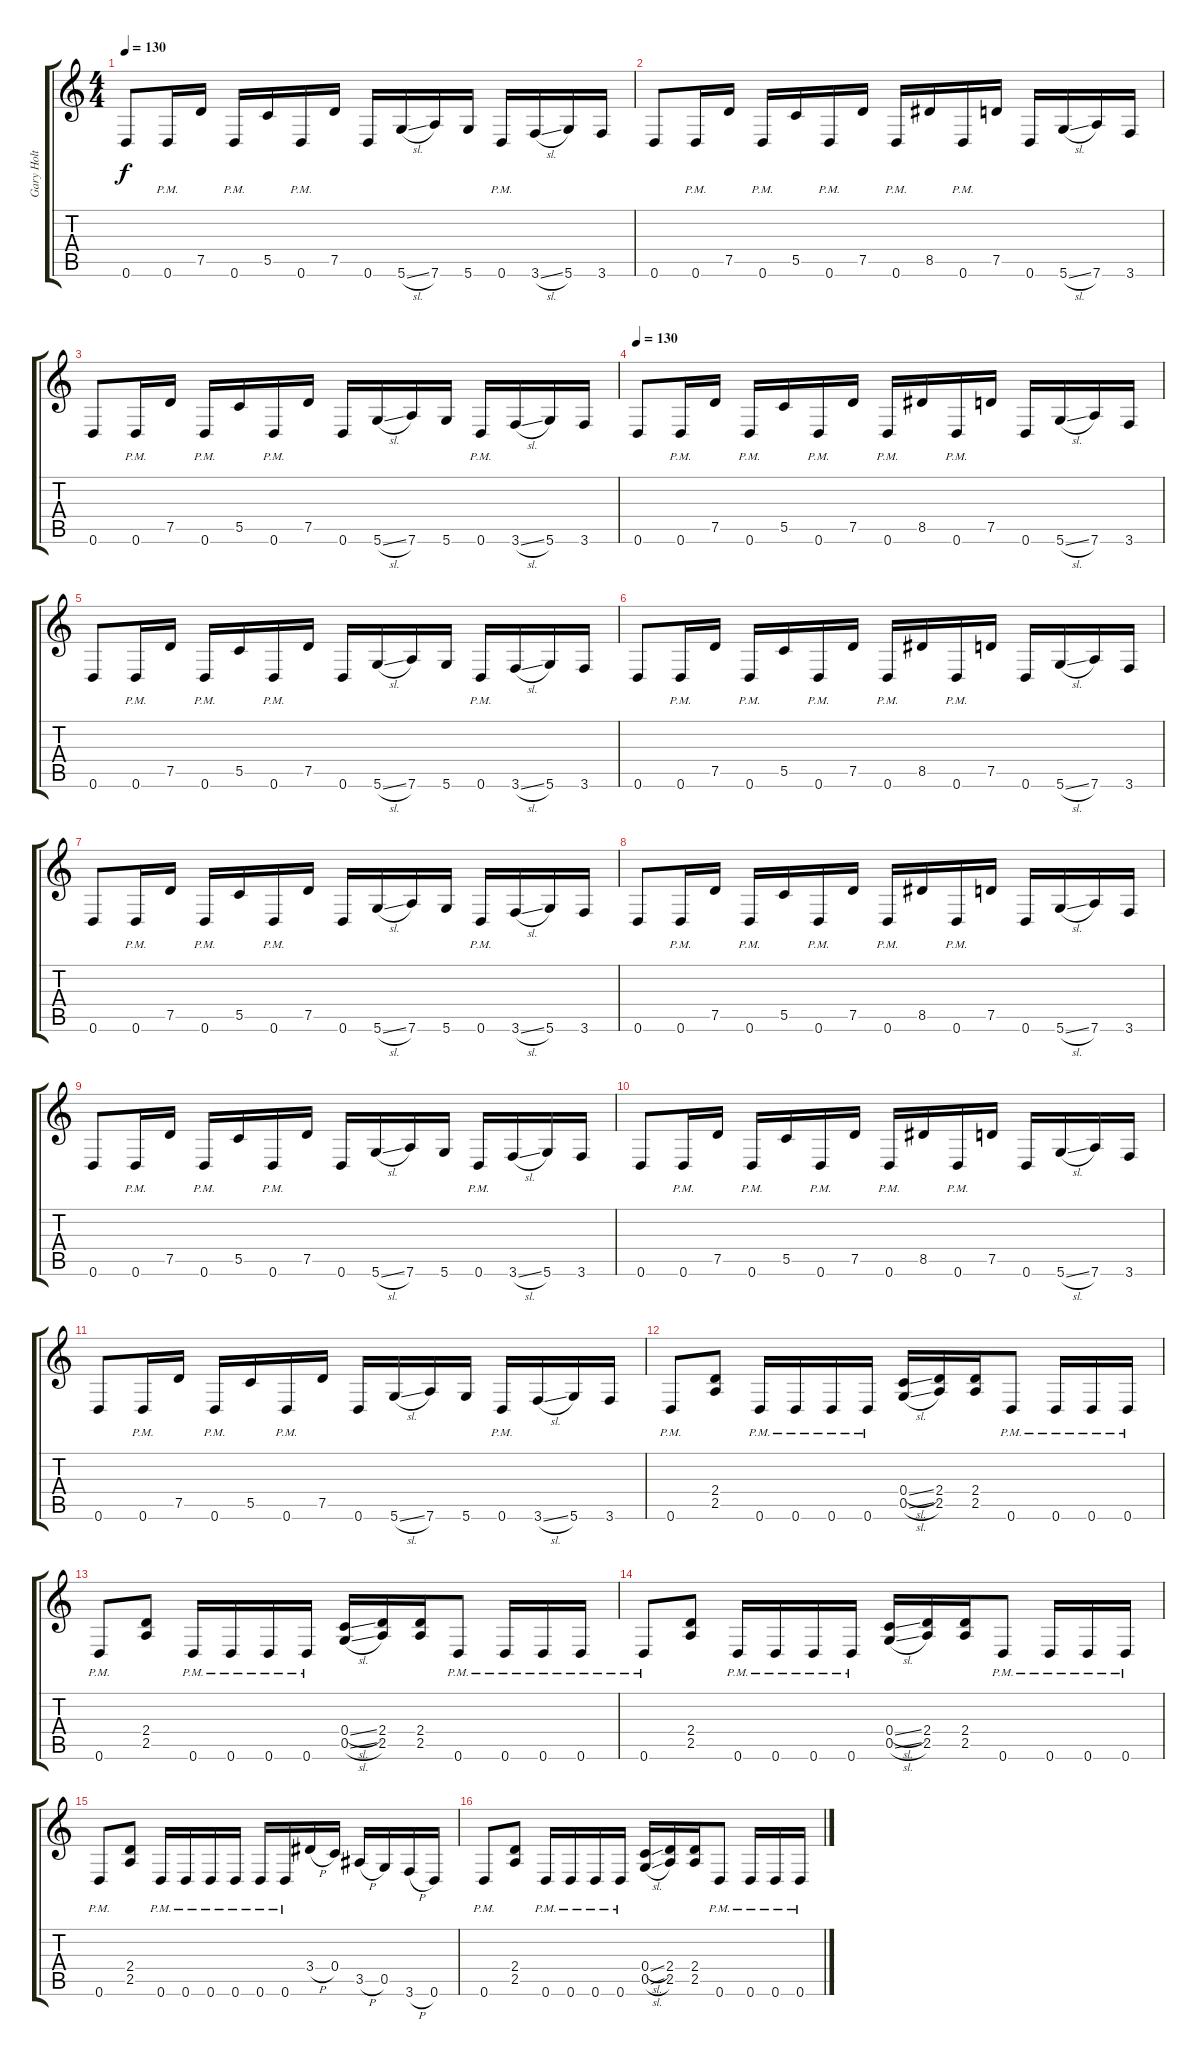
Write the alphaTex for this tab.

\track ("Gary Holt" "Gary Holt") {instrument distortionguitar}
\staff {score tabs}
\tuning (D4 A3 F3 C3 G2 D2) {hide}
\ts (4 4)
\tempo 130
\clef g2
\ks c
0.6.8{dy f} 0.6{pm}.16 7.5.16 0.6{pm}.16 5.5.16 0.6{pm}.16 7.5.16 0.6.16 5.6{sl}.16 7.6.16 5.6.16 0.6{pm}.16 3.6{sl}.16 5.6.16 3.6.16 |
0.6.8 0.6{pm}.16 7.5.16 0.6{pm}.16 5.5.16 0.6{pm}.16 7.5.16 0.6{pm}.16 8.5.16 0.6{pm}.16 7.5.16 0.6.16 5.6{sl}.16 7.6.16 3.6.16 |
0.6.8 0.6{pm}.16 7.5.16 0.6{pm}.16 5.5.16 0.6{pm}.16 7.5.16 0.6.16 5.6{sl}.16 7.6.16 5.6.16 0.6{pm}.16 3.6{sl}.16 5.6.16 3.6.16 |
\tempo 130
0.6.8 0.6{pm}.16 7.5.16 0.6{pm}.16 5.5.16 0.6{pm}.16 7.5.16 0.6{pm}.16 8.5.16 0.6{pm}.16 7.5.16 0.6.16 5.6{sl}.16 7.6.16 3.6.16 |
0.6.8 0.6{pm}.16 7.5.16 0.6{pm}.16 5.5.16 0.6{pm}.16 7.5.16 0.6.16 5.6{sl}.16 7.6.16 5.6.16 0.6{pm}.16 3.6{sl}.16 5.6.16 3.6.16 |
0.6.8 0.6{pm}.16 7.5.16 0.6{pm}.16 5.5.16 0.6{pm}.16 7.5.16 0.6{pm}.16 8.5.16 0.6{pm}.16 7.5.16 0.6.16 5.6{sl}.16 7.6.16 3.6.16 |
0.6.8 0.6{pm}.16 7.5.16 0.6{pm}.16 5.5.16 0.6{pm}.16 7.5.16 0.6.16 5.6{sl}.16 7.6.16 5.6.16 0.6{pm}.16 3.6{sl}.16 5.6.16 3.6.16 |
0.6.8 0.6{pm}.16 7.5.16 0.6{pm}.16 5.5.16 0.6{pm}.16 7.5.16 0.6{pm}.16 8.5.16 0.6{pm}.16 7.5.16 0.6.16 5.6{sl}.16 7.6.16 3.6.16 |
0.6.8 0.6{pm}.16 7.5.16 0.6{pm}.16 5.5.16 0.6{pm}.16 7.5.16 0.6.16 5.6{sl}.16 7.6.16 5.6.16 0.6{pm}.16 3.6{sl}.16 5.6.16 3.6.16 |
0.6.8 0.6{pm}.16 7.5.16 0.6{pm}.16 5.5.16 0.6{pm}.16 7.5.16 0.6{pm}.16 8.5.16 0.6{pm}.16 7.5.16 0.6.16 5.6{sl}.16 7.6.16 3.6.16 |
0.6.8 0.6{pm}.16 7.5.16 0.6{pm}.16 5.5.16 0.6{pm}.16 7.5.16 0.6.16 5.6{sl}.16 7.6.16 5.6.16 0.6{pm}.16 3.6{sl}.16 5.6.16 3.6.16 |
0.6{pm}.8 (2.4 2.5).8 0.6{pm}.16 0.6{pm}.16 0.6{pm}.16 0.6{pm}.16 (0.4{sl} 0.5{sl}).16 (2.4 2.5).16 (2.4 2.5).16 0.6{pm}.8 0.6{pm}.16 0.6{pm}.16 0.6{pm}.16 |
0.6{pm}.8 (2.4 2.5).8 0.6{pm}.16 0.6{pm}.16 0.6{pm}.16 0.6{pm}.16 (0.4{sl} 0.5{sl}).16 (2.4 2.5).16 (2.4 2.5).16 0.6{pm}.8 0.6{pm}.16 0.6{pm}.16 0.6{pm}.16 |
0.6{pm}.8 (2.4 2.5).8 0.6{pm}.16 0.6{pm}.16 0.6{pm}.16 0.6{pm}.16 (0.4{sl} 0.5{sl}).16 (2.4 2.5).16 (2.4 2.5).16 0.6{pm}.8 0.6{pm}.16 0.6{pm}.16 0.6{pm}.16 |
0.6{pm}.8 (2.4 2.5).8 0.6{pm}.16 0.6{pm}.16 0.6{pm}.16 0.6{pm}.16 0.6{pm}.16 0.6{pm}.16 3.4{h}.16 0.4.16 3.5{h}.16 0.5.16 3.6{h}.16 0.6.16 |
0.6{pm}.8 (2.4 2.5).8 0.6{pm}.16 0.6{pm}.16 0.6{pm}.16 0.6{pm}.16 (0.4{sl} 0.5{sl}).16 (2.4 2.5).16 (2.4 2.5).16 0.6{pm}.8 0.6{pm}.16 0.6{pm}.16 0.6{pm}.16
